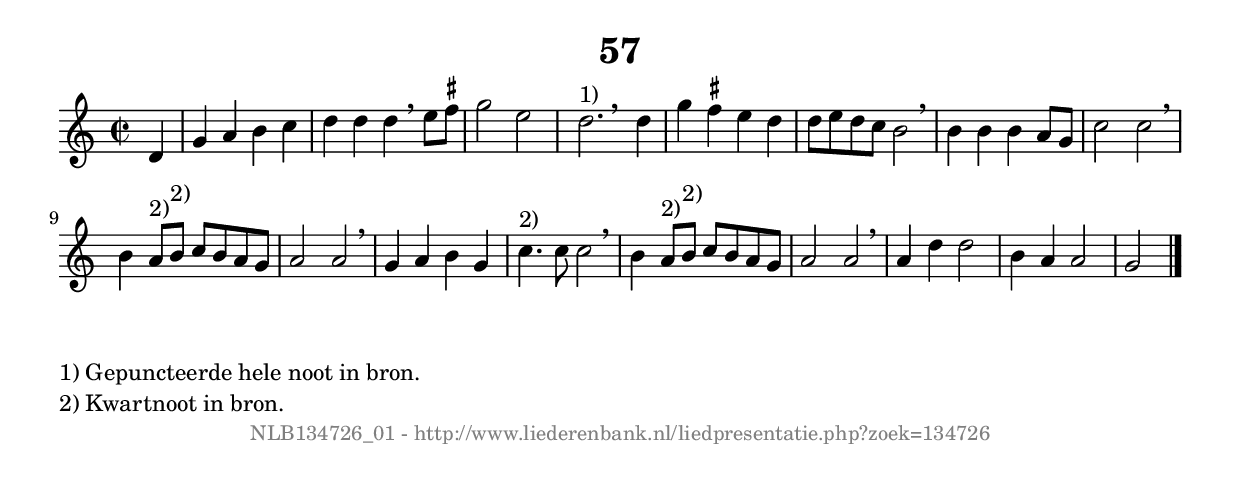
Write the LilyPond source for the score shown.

%
% produced by wce2krn 1.64 (7 June 2014)
%
\version"2.16"
#(append! paper-alist '(("long" . (cons (* 210 mm) (* 2000 mm)))))
#(set-default-paper-size "long")
sb = {\breathe}
mBreak = {\breathe }
bBreak = {\breathe }
x = {\once\override NoteHead #'style = #'cross }
gl=\glissando
itime={\override Staff.TimeSignature #'stencil = ##f }
ficta = {\once\set suggestAccidentals = ##t}
fine = {\once\override Score.RehearsalMark #'self-alignment-X = #1 \mark \markup {\italic{Fine}}}
dc = {\once\override Score.RehearsalMark #'self-alignment-X = #1 \mark \markup {\italic{D.C.}}}
dcf = {\once\override Score.RehearsalMark #'self-alignment-X = #1 \mark \markup {\italic{D.C. al Fine}}}
dcc = {\once\override Score.RehearsalMark #'self-alignment-X = #1 \mark \markup {\italic{D.C. al Coda}}}
ds = {\once\override Score.RehearsalMark #'self-alignment-X = #1 \mark \markup {\italic{D.S.}}}
dsf = {\once\override Score.RehearsalMark #'self-alignment-X = #1 \mark \markup {\italic{D.S. al Fine}}}
dsc = {\once\override Score.RehearsalMark #'self-alignment-X = #1 \mark \markup {\italic{D.S. al Coda}}}
pv = {\set Score.repeatCommands = #'((volta "1"))}
sv = {\set Score.repeatCommands = #'((volta "2"))}
tv = {\set Score.repeatCommands = #'((volta "3"))}
qv = {\set Score.repeatCommands = #'((volta "4"))}
xv = {\set Score.repeatCommands = #'((volta #f))}
\header{ tagline = ""
title = "57"
}
\score {{
\key c \major
\relative g'
{
\set melismaBusyProperties = #'()
\partial 32*8
\time 2/2
\tempo 4=120
\override Score.MetronomeMark #'transparent = ##t
\override Score.RehearsalMark #'break-visibility = #(vector #t #t #f)
d4 g a b c d d d \sb e8 \ficta fis g2 e d2. ^"1)"\bar ":|:" \bBreak
d4 g \ficta fis e d d8 e d c b2 \sb b4 b b a8 g c2 c \sb b4 a8 ^"2)" b8 ^"2)" c8 b a g a2 a \sb g4 a b g c4. ^"2)" c8 c2 \sb b4 a8 ^"2)"b8 ^"2)" c8 b a g a2 a \sb a4 d d2 b4 a a2 g2 \bar "|."
 }}
 \midi { }
 \layout {
            indent = 0.0\cm
}
}
\markup { \wordwrap-string #" 
1) Gepuncteerde hele noot in bron.

2) Kwartnoot in bron.
"}
\markup { \vspace #0 } \markup { \with-color #grey \fill-line { \center-column { \smaller "NLB134726_01 - http://www.liederenbank.nl/liedpresentatie.php?zoek=134726" } } }
